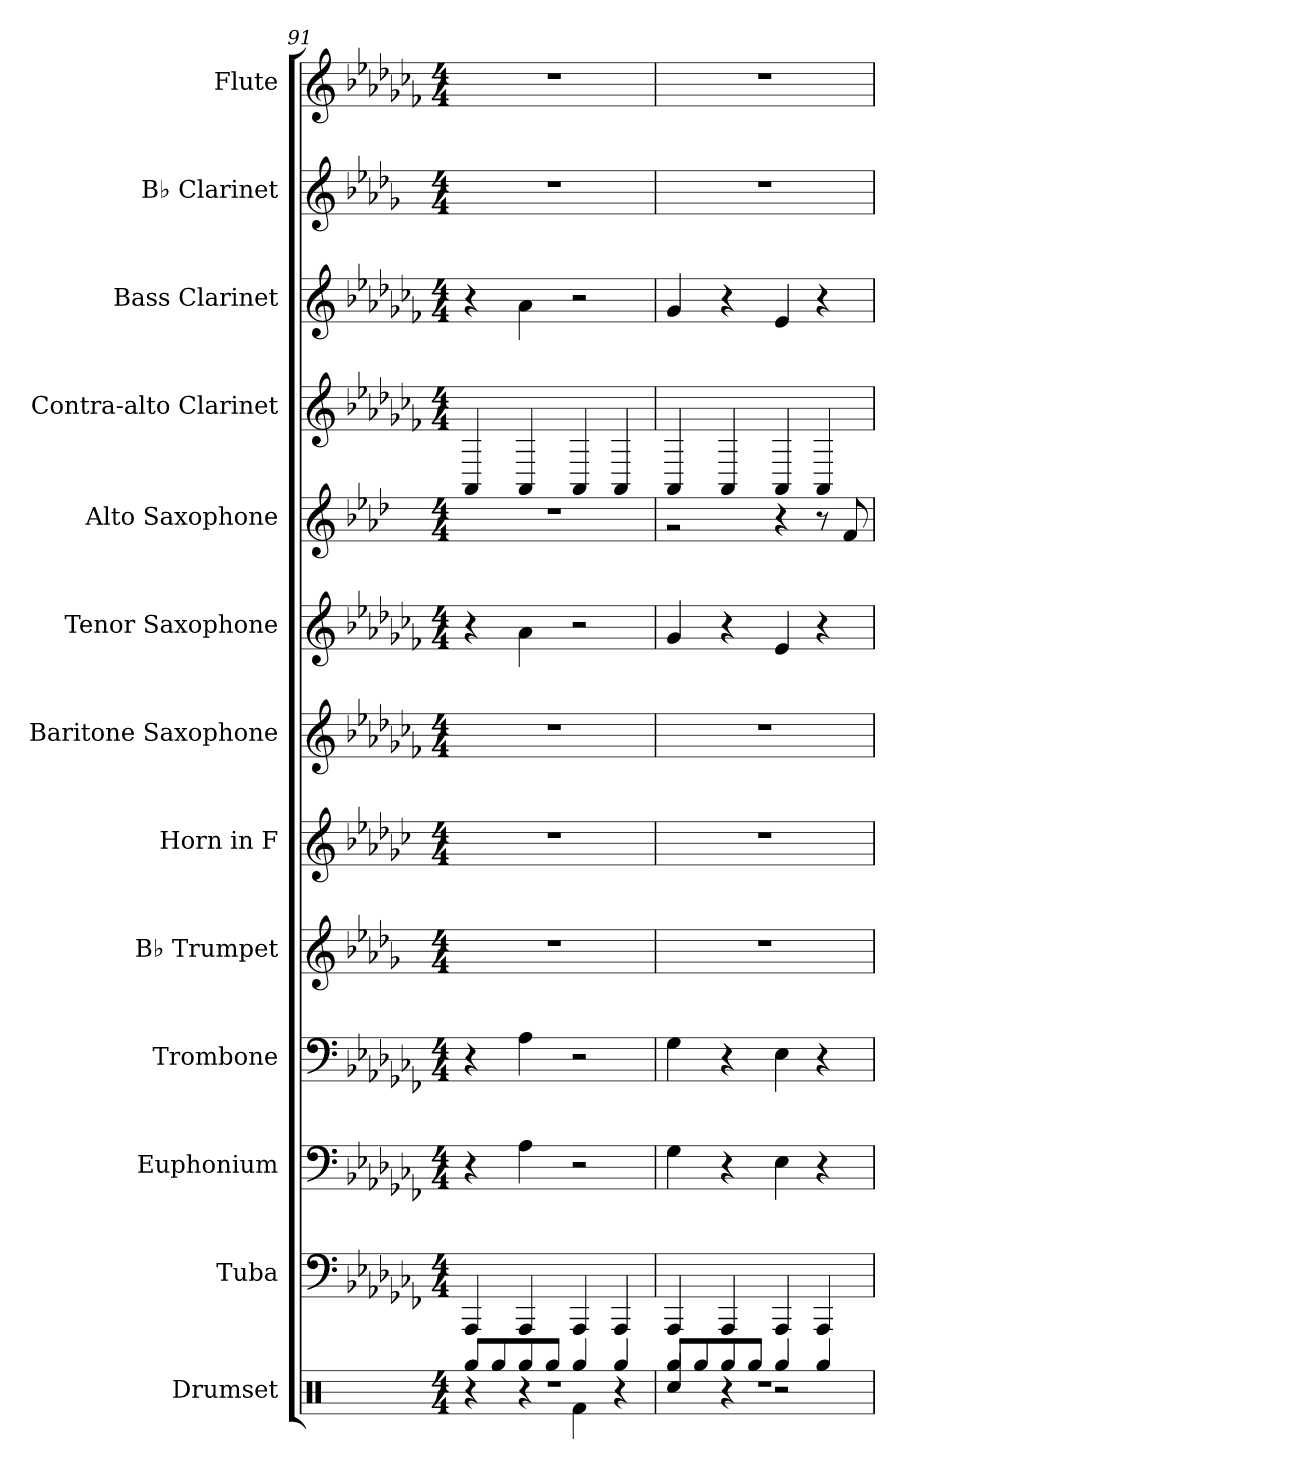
**kern	**kern	**kern	**kern	**kern	**kern	**kern	**kern	**kern	**kern	**kern	**kern	**kern
*part13	*part12	*part11	*part10	*part9	*part8	*part7	*part6	*part5	*part4	*part3	*part2	*part1
*staff13	*staff12	*staff11	*staff10	*staff9	*staff8	*staff7	*staff6	*staff5	*staff4	*staff3	*staff2	*staff1
*I"Drumset	*I"Tuba	*I"Euphonium	*I"Trombone	*I"B♭ Trumpet	*I"Horn in F	*I"Baritone Saxophone	*I"Tenor Saxophone	*I"Alto Saxophone	*I"Contra-alto Clarinet	*I"Bass Clarinet	*I"B♭ Clarinet	*I"Flute
*I'Drs.	*I'Tba.	*I'Euph.	*I'Tbn.	*I'B♭ Tpt.	*	*I'Bar. Sax.	*I'T. Sax.	*I'A. Sax.	*I'C-a. Cl.	*I'B. Cl.	*I'B♭ Cl.	*I'Fl.
*clefX	*clefF4	*clefF4	*clefF4	*clefG2	*clefG2	*clefG2	*clefG2	*clefG2	*clefG2	*clefG2	*clefG2	*clefG2
*	*	*	*	*ITrd1c2	*ITrd4c7	*ITrd12c21	*ITrd8c14	*ITrd5c9	*ITrd12c21	*ITrd8c14	*ITrd1c2	*
*k[]	*k[b-e-a-d-g-c-f-]	*k[b-e-a-d-g-c-f-]	*k[b-e-a-d-g-c-f-]	*k[b-e-a-d-g-c-f-]	*k[b-e-a-d-g-c-f-]	*k[b-e-a-d-g-c-f-]	*k[b-e-a-d-g-c-f-]	*k[b-e-a-d-g-c-f-]	*k[b-e-a-d-g-c-f-]	*k[b-e-a-d-g-c-f-]	*k[b-e-a-d-g-c-f-]	*k[b-e-a-d-g-c-f-]
*M4/4	*M4/4	*M4/4	*M4/4	*M4/4	*M4/4	*M4/4	*M4/4	*M4/4	*M4/4	*M4/4	*M4/4	*M4/4
=91	=91	=91	=91	=91	=91	=91	=91	=91	=91	=91	=91	=91
*^	*	*	*	*	*	*	*	*	*	*	*	*
*	*^	*	*	*	*	*	*	*	*	*	*	*	*
4r	1r	8Rgg/L	4AAA-/	4r	4r	1r	1r	1r	4r	1r	4AAA-/	4r	1r	1r
.	.	8Rgg/	.	.	.	.	.	.	.	.	.	.	.	.
4r	.	8Rgg/	4AAA-/	4A-\	4A-\	.	.	.	4A-\	.	4AAA-/	4A-\	.	.
.	.	8Rgg/J	.	.	.	.	.	.	.	.	.	.	.	.
4Rf\	.	4Rgg/	4AAA-/	2r	2r	.	.	.	2r	.	4AAA-/	2r	.	.
4r	.	4Rgg/	4AAA-/	.	.	.	.	.	.	.	4AAA-/	.	.	.
=92	=92	=92	=92	=92	=92	=92	=92	=92	=92	=92	=92	=92	=92	=92
4Rcc/	1r	8Rgg/L	4AAA-/	4G-\	4G-\	1r	1r	1r	4G-/	2rg	4AAA-/	4G-/	1r	1r
.	.	8Rgg/	.	.	.	.	.	.	.	.	.	.	.	.
4r	.	8Rgg/	4AAA-/	4r	4r	.	.	.	4r	.	4AAA-/	4r	.	.
.	.	8Rgg/J	.	.	.	.	.	.	.	.	.	.	.	.
2r	.	4Rgg/	4AAA-/	4E-\	4E-\	.	.	.	4E-/	4r	4AAA-/	4E-/	.	.
.	.	4Rgg/	4AAA-/	4r	4r	.	.	.	4r	8r	4AAA-/	4r	.	.
.	.	.	.	.	.	.	.	.	.	8A-/	.	.	.	.
*v	*v	*v	*	*	*	*	*	*	*	*	*	*	*	*
=	=	=	=	=	=	=	=	=	=	=	=	=
*-	*-	*-	*-	*-	*-	*-	*-	*-	*-	*-	*-	*-
